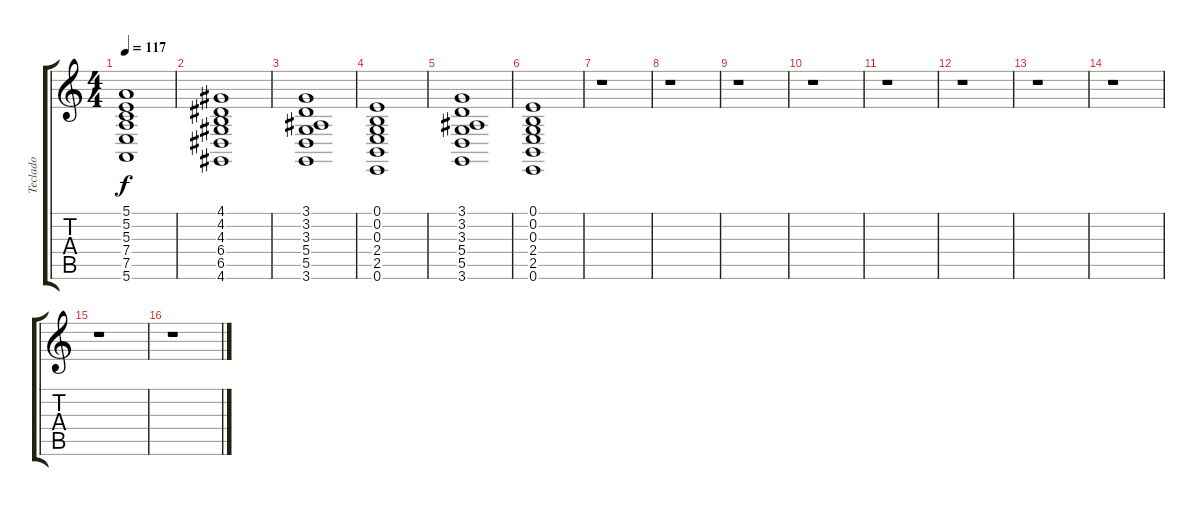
\track ("Teclado" "Teclado") {instrument churchorgan}
\staff {score tabs}
\tuning (E4 B3 G3 D3 A2 E2) {hide}
\ts (4 4)
\tempo 117
\clef g2
\ks c
(5.1 5.2 5.3 7.4 7.5 5.6).1{dy f} |
(4.1 4.2 4.3 6.4 6.5 4.6).1 |
(3.1 3.2 3.3 5.4 5.5 3.6).1 |
(0.1 0.2 0.3 2.4 2.5 0.6).1 |
(3.1 3.2 3.3 5.4 5.5 3.6).1 |
(0.1 0.2 0.3 2.4 2.5 0.6).1 |
r.1 |
r.1 |
r.1 |
r.1 |
r.1 |
r.1 |
r.1 |
r.1 |
r.1 |
r.1
